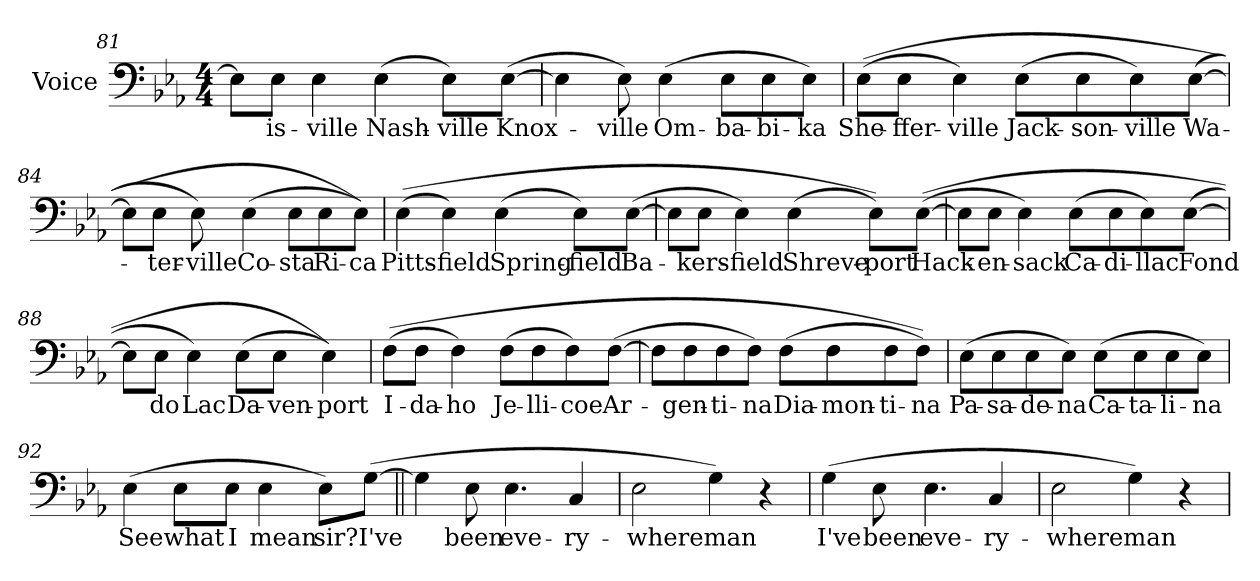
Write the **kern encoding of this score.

**kern	**text
*part1	*part1
*staff1	*staff1
*I"Voice	*
*I'Voice	*
*clefF4	*
*k[b-e-a-]	*
*E-:	*
*M4/4	*
=81	=81
8E-i\L]	.
!	!LO:LY:b:color=#000000
8E-i\J	-is-
!	!LO:LY:b:color=#000000
4E-i\	-ville
!	!LO:LY:b:color=#000000
(4E-i\	Nash-
!	!LO:LY:b:color=#000000
8E-i\L)	-ville
!	!LO:LY:b:color=#000000
([8E-i\J	Knox-
=82	=82
4E-i\]	.
!	!LO:LY:b:color=#000000
8E-i\)	-ville
!	!LO:LY:b:color=#000000
(4E-i\	Om-
!	!LO:LY:b:color=#000000
8E-i\L	-ba-
!	!LO:LY:b:color=#000000
8E-i\	-bi-
!	!LO:LY:b:color=#000000
8E-i\J)	-ka
!!LO:LB:g=z
=83	=83
!	!LO:LY:b:color=#000000
((8E-i\L	She-
!	!LO:LY:b:color=#000000
8E-i\J	-ffer-
!	!LO:LY:b:color=#000000
4E-i\)	-ville
!	!LO:LY:b:color=#000000
(8E-i\L	Jack-
!	!LO:LY:b:color=#000000
8E-i\	-son-
!	!LO:LY:b:color=#000000
8E-i\)	-ville
!	!LO:LY:b:color=#000000
([8E-i\J	Wa-
=84	=84
8E-i\L]	.
!	!LO:LY:b:color=#000000
8E-i\J	-ter-
!	!LO:LY:b:color=#000000
8E-i\)	-ville
!	!LO:LY:b:color=#000000
(4E-i\	Co-
!	!LO:LY:b:color=#000000
8E-i\L	-sta
!	!LO:LY:b:color=#000000
8E-i\	Ri-
!	!LO:LY:b:color=#000000
8E-i\J))	-ca
=85	=85
!	!LO:LY:b:color=#000000
((4E-i\	Pitts-
!	!LO:LY:b:color=#000000
4E-i\)	-field
!	!LO:LY:b:color=#000000
(4E-i\	Spring-
!	!LO:LY:b:color=#000000
8E-i\L)	-field
!	!LO:LY:b:color=#000000
([8E-i\J	Ba-
!!LO:LB:g=z
=86	=86
8E-i\L]	.
!	!LO:LY:b:color=#000000
8E-i\J	-kers-
!	!LO:LY:b:color=#000000
4E-i\)	-field
!	!LO:LY:b:color=#000000
(4E-i\	Shreve-
!	!LO:LY:b:color=#000000
8E-i\L))	-port
!	!LO:LY:b:color=#000000
(([8E-i\J	Hack-
=87	=87
8E-i\L]	.
!	!LO:LY:b:color=#000000
8E-i\J	-en-
!	!LO:LY:b:color=#000000
4E-i\)	-sack
!	!LO:LY:b:color=#000000
(8E-i\L	Ca-
!	!LO:LY:b:color=#000000
8E-i\	-di-
!	!LO:LY:b:color=#000000
8E-i\)	-llac
!	!LO:LY:b:color=#000000
([8E-i\J	Fond
=88	=88
8E-i\L]	.
!	!LO:LY:b:color=#000000
8E-i\J	do
!	!LO:LY:b:color=#000000
4E-i\)	Lac
!	!LO:LY:b:color=#000000
(8E-i\L	Da-
!	!LO:LY:b:color=#000000
8E-i\J	-ven-
!	!LO:LY:b:color=#000000
4E-i\))	-port
!!LO:LB:g=z
=89	=89
!	!LO:LY:b:color=#000000
((8Fi\L	I-
!	!LO:LY:b:color=#000000
8Fi\J	-da-
!	!LO:LY:b:color=#000000
4Fi\)	-ho
!	!LO:LY:b:color=#000000
(8Fi\L	Je-
!	!LO:LY:b:color=#000000
8Fi\	-lli-
!	!LO:LY:b:color=#000000
8Fi\)	-coe
!	!LO:LY:b:color=#000000
([8Fi\J	Ar-
=90	=90
8Fi\L]	.
!	!LO:LY:b:color=#000000
8Fi\	-gen-
!	!LO:LY:b:color=#000000
8Fi\	-ti-
!	!LO:LY:b:color=#000000
8Fi\J)	-na
!	!LO:LY:b:color=#000000
(8Fi\L	Dia-
!	!LO:LY:b:color=#000000
8Fi\	-mon-
!	!LO:LY:b:color=#000000
8Fi\	-ti-
!	!LO:LY:b:color=#000000
8Fi\J))	-na
=91	=91
!	!LO:LY:b:color=#000000
(8E-i\L	Pa-
!	!LO:LY:b:color=#000000
8E-i\	-sa-
!	!LO:LY:b:color=#000000
8E-i\	-de-
!	!LO:LY:b:color=#000000
8E-i\J)	-na
!	!LO:LY:b:color=#000000
(8E-i\L	Ca-
!	!LO:LY:b:color=#000000
8E-i\	-ta-
!	!LO:LY:b:color=#000000
8E-i\	-li-
!	!LO:LY:b:color=#000000
8E-i\J)	-na
!!LO:LB:g=z
=92	=92
!	!LO:LY:b:color=#000000
(4E-i\	See
!	!LO:LY:b:color=#000000
8E-i\L	what
!	!LO:LY:b:color=#000000
8E-i\J	I
!	!LO:LY:b:color=#000000
4E-i\	mean
!	!LO:LY:b:color=#000000
8E-i\L)	sir?
!	!LO:LY:b:color=#000000
([8Gi\J	I've
=93||	=93||
4Gi\]	.
!	!LO:LY:b:color=#000000
8E-i\	been
!	!LO:LY:b:color=#000000
4.E-i\	eve-
!	!LO:LY:b:color=#000000
4Ci/	-ry-
=94	=94
!	!LO:LY:b:color=#000000
2E-i\	-where
!	!LO:LY:b:color=#000000
4Gi\)	man
4r	.
=95	=95
!	!LO:LY:b:color=#000000
(4Gi\	I've
!	!LO:LY:b:color=#000000
8E-i\	been
!	!LO:LY:b:color=#000000
4.E-i\	eve-
!	!LO:LY:b:color=#000000
4Ci/	-ry-
=96	=96
!	!LO:LY:b:color=#000000
2E-i\	-where
!	!LO:LY:b:color=#000000
4Gi\)	man
4r	.
=	=
*-	*-
